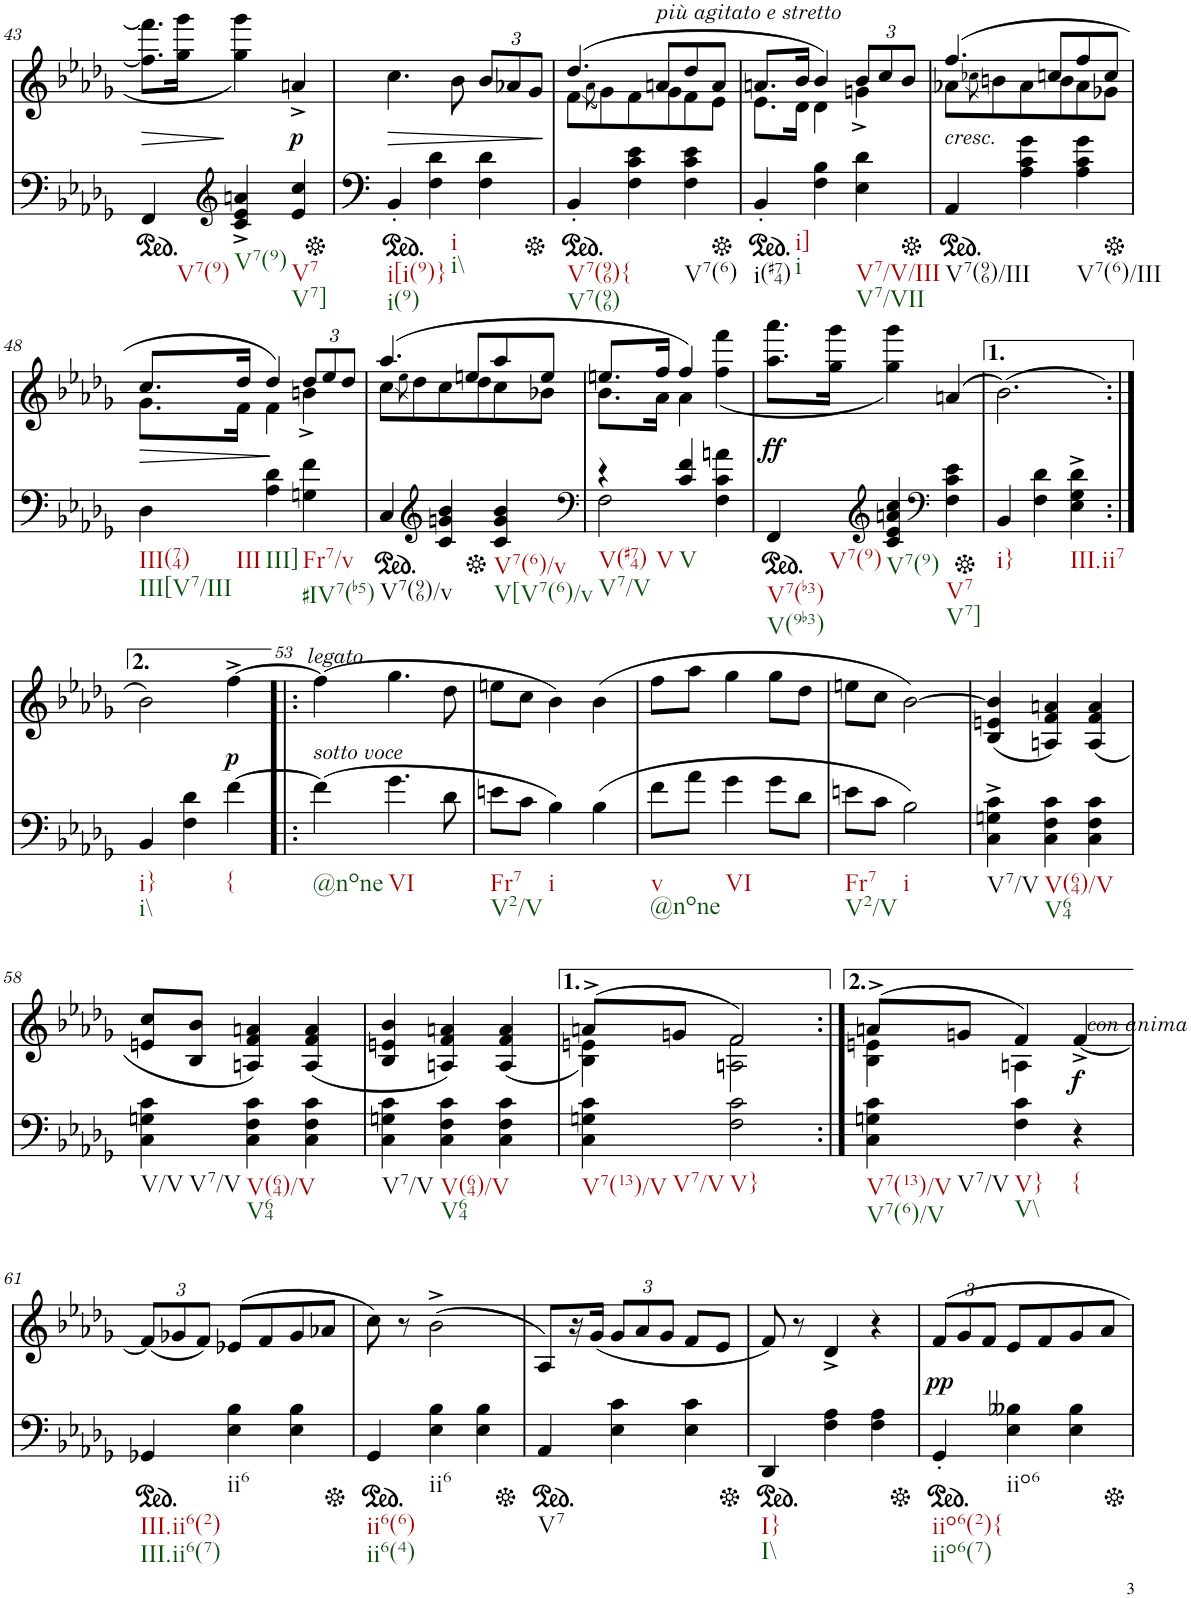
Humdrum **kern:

**kern	**kern	**dynam
*part2	*part1	*part1
*staff2	*staff1	*staff1
*I"piano	*I"piano	*
*I'Pno	*I'Pno	*
!!LO:PB:g=z
*clefF4	*clefG2	*
*k[b-e-a-d-g-]	*k[b-e-a-d-g-]	*
*M3/4	*M3/4	*
*ped	*	*
=43	=43	=43
!LO:TX:b:t=V7(9)	!	!
!	!	!LO:HP:b
4FF/	8.ff\] 8.fff\]L	>
.	16gg-\ 16ggg-\Jk	.
*clefG2	*	*
!LO:TX:b:t=V7(9)	!	!
4c/^ 4e-/^ 4an/^	4gg-\ 4ggg-\	]
!LO:TX:b:t=V7	!	!
!LO:TX:b:t=V7]	!	!
!	!	!LO:DY:b
4e-/ 4cc/	4an^/	p
=44	=44	=44
*Xped	*	*
*ped	*	*
!LO:TX:b:t=i[i(9)}	!	!
!LO:TX:b:t=i(9)	!	!
!	!	!LO:HP:b
4BB-'/	4.cc\	>
!LO:TX:b:t=i	!	!
!LO:TX:b:t=i\\	!	!
4F\ 4d-\	.	.
.	8b-\	.
*	*Xbrackettup	*
4F\ 4d-\	12b-/L	.
.	12a-X/	.
.	12g-/J	.
.	.	]
=45	=45	=45
*Xped	*	*
*ped	*	*
*	*^	*
!LO:TX:b:t=V7(96){	!	!	!
!LO:TX:b:t=V7(96)	!	!	!
4BB-'/	(4.dd-/	8f\L	.
.	.	(8qa-\	.
.	.	8g-\)	.
4F\ 4c\ 4e-\	.	8f\	.
!	!LO:TX:b:i:t=più agitato e stretto	!	!
.	8an/L	8g-\	.
!LO:TX:b:t=V7(6)	!	!	!
4F\ 4c\ 4e-\	8dd-/	8f\	.
.	8a/J	8e-\J	.
=46	=46	=46	=46
*Xped	*	*	*
*ped	*	*	*
!LO:TX:b:t=i(#74)	!	!	!
!LO:TX:b:t=i]	!	!	!
!LO:TX:b:t=i	!	!	!
4BB-'/	8.an/L	8.e-\L	.
.	16b-/Jk	16d-\Jk	.
4F\ 4B-\	4b-/)	4d-\	.
!LO:TX:b:t=V7/V/III	!	!	!
!LO:TX:b:t=V7/VII	!	!	!
4E-\ 4d-\	12b-/L	4gn^\	.
.	12cc/	.	.
.	12b-/J	.	.
=47	=47	=47	=47
*Xped	*	*	*
*ped	*	*	*
!	!LO:TX:b:i:t=cresc.	!	!
!LO:TX:b:t=V7(96)/III	!	!	!
4AA-/	(4.ff/	8a-X\L	.
.	.	8qcc-X\	.
.	.	8bn\	.
4A-\ 4c\ 4g-\	.	8a-\	.
.	8ccn/L	8b\	.
!LO:TX:b:t=V7(6)/III	!	!	!
4A-\ 4c\ 4g-\	8ff/	8a-\	.
.	8cc/J	8g-X\J	.
!!LO:LB:g=z	!!
=48	=48	=48	=48
*Xped	*	*	*
!LO:TX:b:t=III(74)	!	!	!
!LO:TX:b:t=III[V7/III	!	!	!
!LO:TX:b:t=III	!	!	!
!	!	!	!LO:HP:b
4D-\	8.cc/L	8.g-\L	>
.	16dd-/Jk	16f\Jk	.
!LO:TX:b:t=III]	!	!	!
4A-\ 4d-\	4dd-/)	4f\	.
!LO:TX:b:t=Fr7/v	!	!	!
!LO:TX:b:t=#IV7(b5)	!	!	!
4Gn\ 4f\	12dd-/L	4bn^\	]
.	12ee-/	.	.
.	12dd-/J	.	.
=49	=49	=49	=49
*ped	*	*	*
!LO:TX:b:t=V7(96)/v	!	!	!
4C/	(4.aa-/	8cc\L	.
.	.	8qee-\	.
.	.	8dd-\	.
*clefG2	*	*	*
4c/ 4gn/ 4b-/	.	8cc\	.
.	8een/L	8dd-\	.
*Xped	*	*	*
!LO:TX:b:t=V7(6)/v	!	!	!
!LO:TX:b:t=V[V7(6)/v	!	!	!
4c/ 4g/ 4b-/	8aa-/	8cc\	.
.	8ee/J	8b-X\J	.
=50	=50	=50	=50
*clefF4	*	*	*
*^	*	*	*
!LO:TX:b:t=V(#74)	!	!	!	!
!LO:TX:b:t=V7/V	!	!	!	!
!LO:TX:b:t=V	!	!	!	!
4r	2F\	8.een/L	8.b-\L	.
.	.	16ff/Jk	16a-\Jk	.
!LO:TX:b:t=V	!	!	!	!
4c/ 4f/	.	4ff/)	4a-\	.
4ryy	4F\ 4c\ 4an\	4ryy	(4ff\ 4fff\	.
*v	*v	*	*	*
*	*v	*v	*
=51	=51	=51
*ped	*	*
*^	*^	*
!LO:TX:b:t=V7(b3)	!	!	!	!
!LO:TX:b:t=V(9b3)	!	!	!	!
!LO:TX:b:t=V7(9)	!	!	!	!
!	!	!	!	!LO:DY:b
*v	*v	*	*	*
*	*v	*v	*
4FF/	8.aa-\ 8.aaa-\L	ff
.	16gg-\ 16ggg-\Jk	.
*clefG2	*	*
!LO:TX:b:t=V7(9)	!	!
4c/ 4e-/ 4an/ 4cc/	4gg-\ 4ggg-\)	.
*clefF4	*	*
!LO:TX:b:t=V7	!	!
!LO:TX:b:t=V7]	!	!
4F\ 4c\ 4e-\	(4an/	.
=52	=52	=52
*Xped	*	*
!LO:TX:b:t=i}	!	!
4BB-/	(2.b-\)	.
4F\ 4d-\	.	.
!LO:TX:b:t=III.ii7	!	!
4E-\^ 4G-\^ 4d-\^	.	.
!!LO:LB:g=z
=52X1:|!	=52X1:|!	=52X1:|!
!LO:TX:b:t=i}	!	!
!LO:TX:b:t=i\\	!	!
4BB-/	2b-\)	.
4F\ 4d-\	.	.
!LO:TX:b:t={	!	!
!	!	!LO:DY:b
[4f\	[4ff^\	p
=53!|:	=53!|:	=53!|:
!	!LO:TX:b:i:t=legato	!
!	!LO:TX:b:i:t=sotto voce	!
!LO:TX:b:t=@none	!	!
4f\]	(4ff\]	.
!LO:TX:b:t=VI	!	!
4.g-\	4.gg-\	.
8d-\	8dd-\	.
=54	=54	=54
!LO:TX:b:t=Fr7	!	!
!LO:TX:b:t=V2/V	!	!
8en\L	8een\L	.
8c\J	8cc\J	.
!LO:TX:b:t=i	!	!
4B-\	4b-\)	.
(4B-\	(4b-\	.
=55	=55	=55
!LO:TX:b:t=v	!	!
!LO:TX:b:t=@none	!	!
8f\L	8ff\L	.
8a-\J	8aa-\J	.
!LO:TX:b:t=VI	!	!
4g-\	4gg-\	.
8g-\L	8gg-\L	.
8d-\J	8dd-\J	.
=56	=56	=56
!LO:TX:b:t=Fr7	!	!
!LO:TX:b:t=V2/V	!	!
8en\L	8een\L	.
8c\J	8cc\J	.
!LO:TX:b:t=i	!	!
2B-\)	[2b-\)	.
=57	=57	=57
!LO:TX:b:t=V7/V	!	!
4C\^ 4Gn\^ 4c\^	(4B-/ 4en/ 4b-/]	.
!LO:TX:b:t=V(64)/V	!	!
!LO:TX:b:t=V64	!	!
4C\ 4F\ 4c\	4An/ 4f/ 4an/)	.
4C\ 4F\ 4c\	(4A/ 4f/ 4a/	.
!!LO:LB:g=z
=58	=58	=58
!LO:TX:b:t=V/V	!	!
!LO:TX:b:t=V7/V	!	!
4C\ 4Gn\ 4c\	8en/ 8cc/L	.
.	8B-/ 8b-/J	.
!LO:TX:b:t=V(64)/V	!	!
!LO:TX:b:t=V64	!	!
4C\ 4F\ 4c\	4An/ 4f/ 4an/)	.
4C\ 4F\ 4c\	(4A/ 4f/ 4a/	.
=59	=59	=59
!LO:TX:b:t=V7/V	!	!
4C\ 4Gn\ 4c\	4B-/ 4en/ 4b-/	.
!LO:TX:b:t=V(64)/V	!	!
!LO:TX:b:t=V64	!	!
4C\ 4F\ 4c\	4An/ 4f/ 4an/)	.
4C\ 4F\ 4c\	(4A/ 4f/ 4a/	.
=60	=60	=60
*	*^	*
!LO:TX:b:t=V7(13)/V	!	!	!
!LO:TX:b:t=V7/V	!	!	!
4C\ 4Gn\ 4c\	(8an^/L	4B-\ 4en\)	.
.	8gn/J	.	.
!LO:TX:b:t=V}	!	!	!
2F\ 2c\	2f/)	2An\ 2f\	.
=60X2:|!	=60X2:|!	=60X2:|!	=60X2:|!
!LO:TX:b:t=V7(13)/V	!	!	!
!LO:TX:b:t=V7(6)/V	!	!	!
!LO:TX:b:t=V7/V	!	!	!
4C\ 4Gn\ 4c\	(8an^/L	4B-\ 4en\	.
.	8gn/J	.	.
!LO:TX:b:t=V}	!	!	!
!LO:TX:b:t=V\\	!	!	!
4F\ 4c\	4f/)	4An\	.
!	!LO:TX:b:i:t=con anima	!	!
!LO:TX:b:t={	!	!	!
!	!	!	!LO:DY:b
4r	[4f^/	4ryy	f
*	*v	*v	*
!!LO:LB:g=z
=61	=61	=61
*ped	*	*
*	*^	*
!LO:TX:b:t=III.ii6(2)	!	!	!
!LO:TX:b:t=III.ii6(7)	!	!	!
*	*v	*v	*
4GG-X/	(12f/L]	.
.	12g-X/	.
.	12f/J)	.
!LO:TX:b:t=ii6	!	!
4E-\ 4B-\	(8e-X/L	.
.	8f/	.
4E-\ 4B-\	8g-/	.
.	8a-X/J	.
=62	=62	=62
*Xped	*	*
*ped	*	*
!LO:TX:b:t=ii6(6)	!	!
!LO:TX:b:t=ii6(4)	!	!
4GG-/	8cc\)	.
.	8r	.
!LO:TX:b:t=ii6	!	!
4E-\ 4B-\	(2b-^\	.
4E-\ 4B-\	.	.
=63	=63	=63
*Xped	*	*
*ped	*	*
!LO:TX:b:t=V7	!	!
4AA-/	8A-/L)	.
.	16r	.
.	(16g-/JJ	.
4E-\ 4c\	12g-/L	.
.	12a-/	.
.	12g-/J	.
4E-\ 4c\	8f/L	.
.	8e-/J	.
=64	=64	=64
*Xped	*	*
*ped	*	*
!LO:TX:b:t=I}	!	!
!LO:TX:b:t=I\\	!	!
4DD-/	8f/)	.
.	8r	.
4F\ 4A-\	4d-^/	.
4F\ 4A-\	4r	.
=65	=65	=65
*Xped	*	*
*ped	*	*
!LO:TX:b:t=iio6(2){	!	!
!LO:TX:b:t=iio6(7)	!	!
!	!	!LO:DY:b
4GG-'/	12f/L	pp
.	12g-/	.
.	12f/J	.
!LO:TX:b:t=iio6	!	!
4E-\ 4B--X\	8e-/L	.
.	8f/	.
4E-\ 4B--\	8g-/	.
.	8a-/J	.
*Xped	*	*
=	=	=
*-	*-	*-
